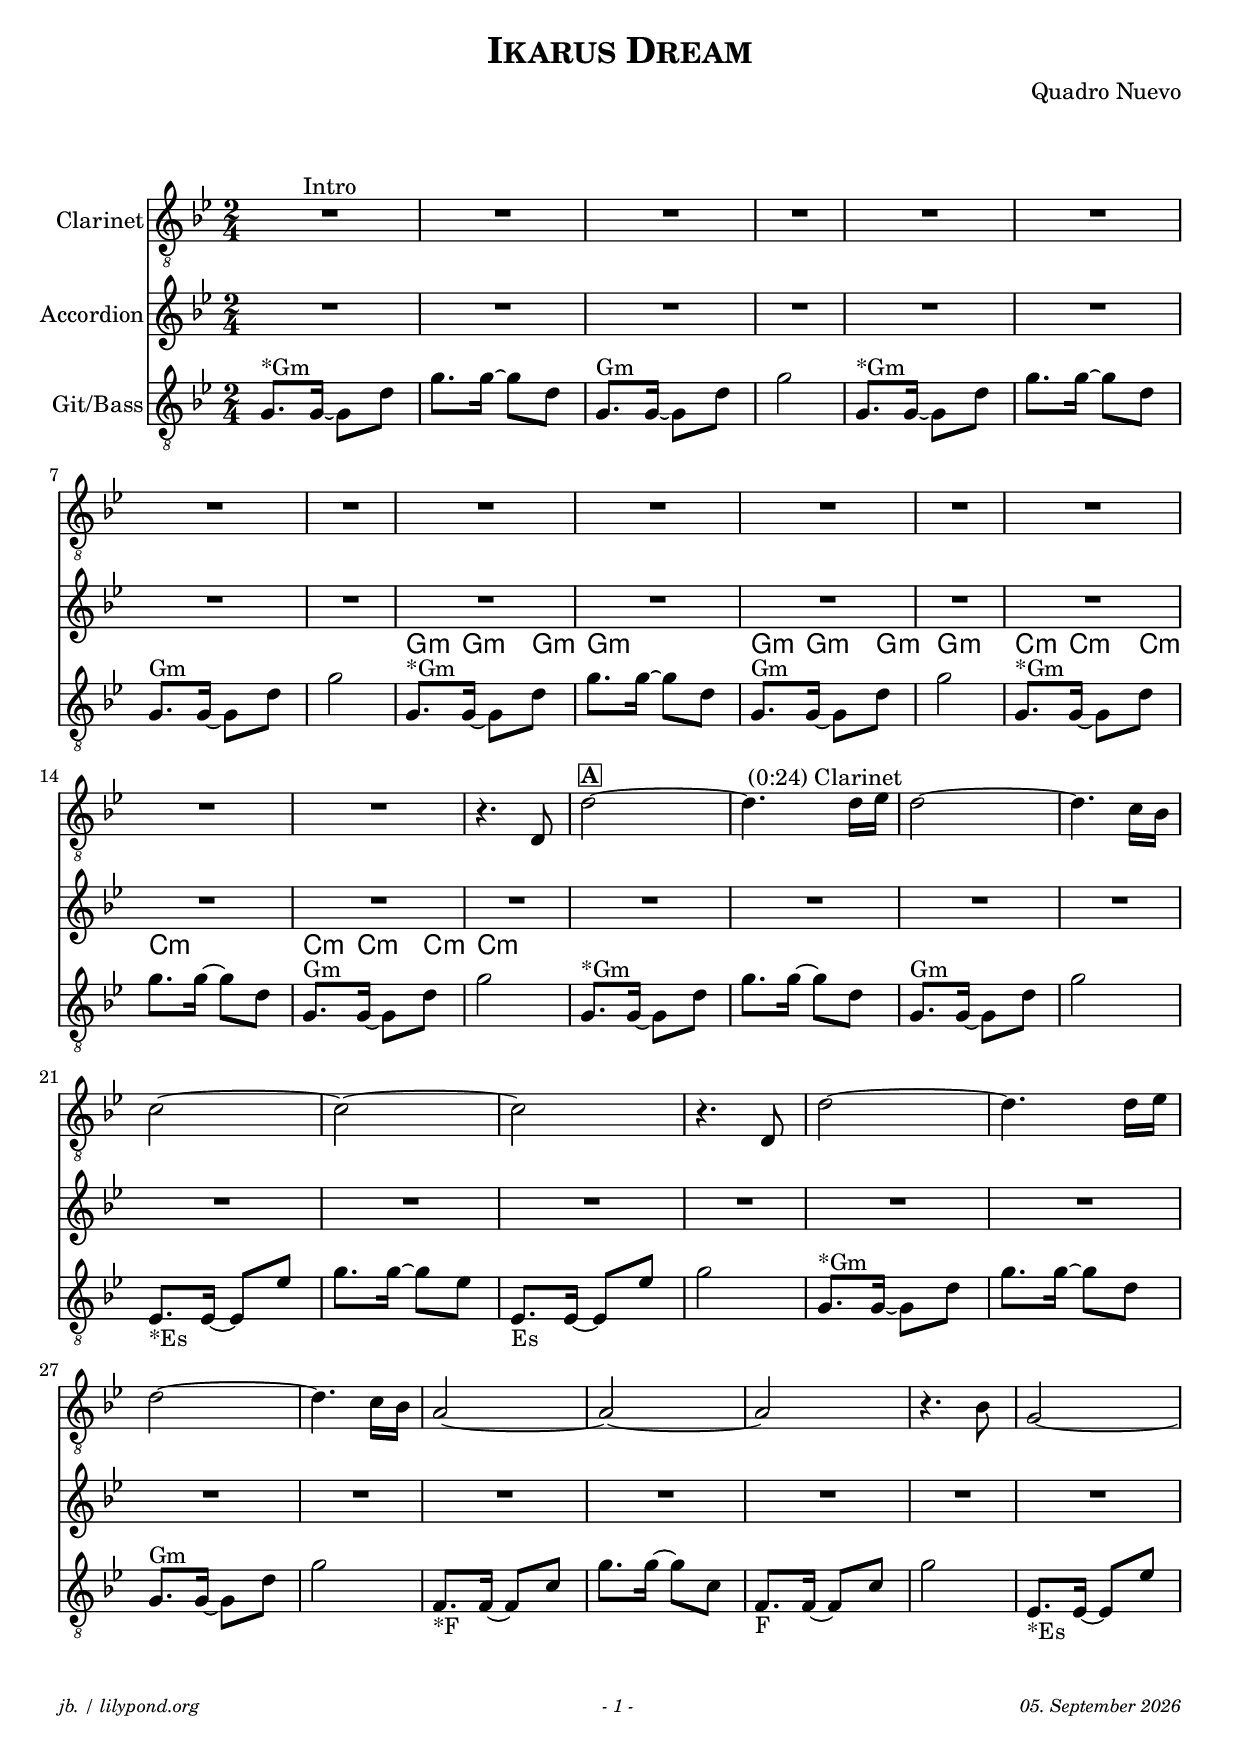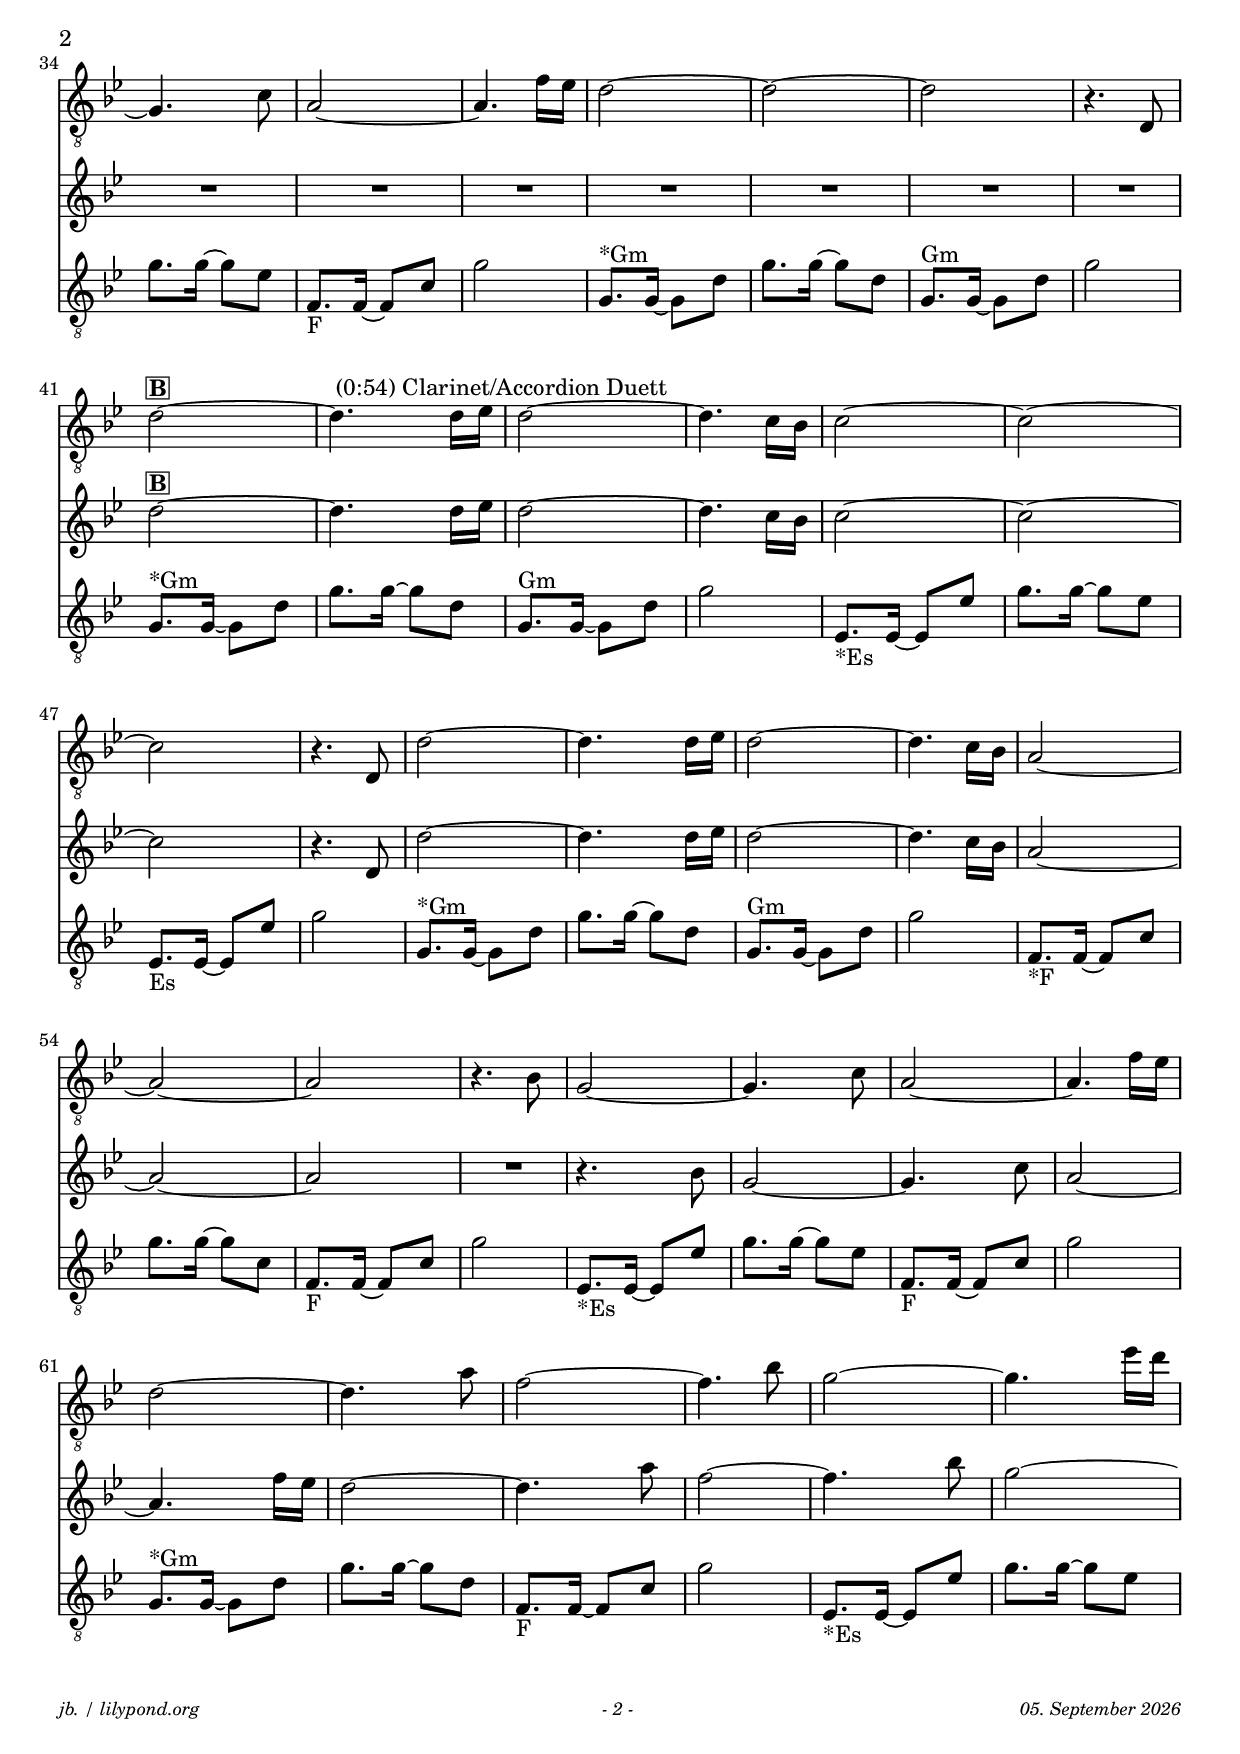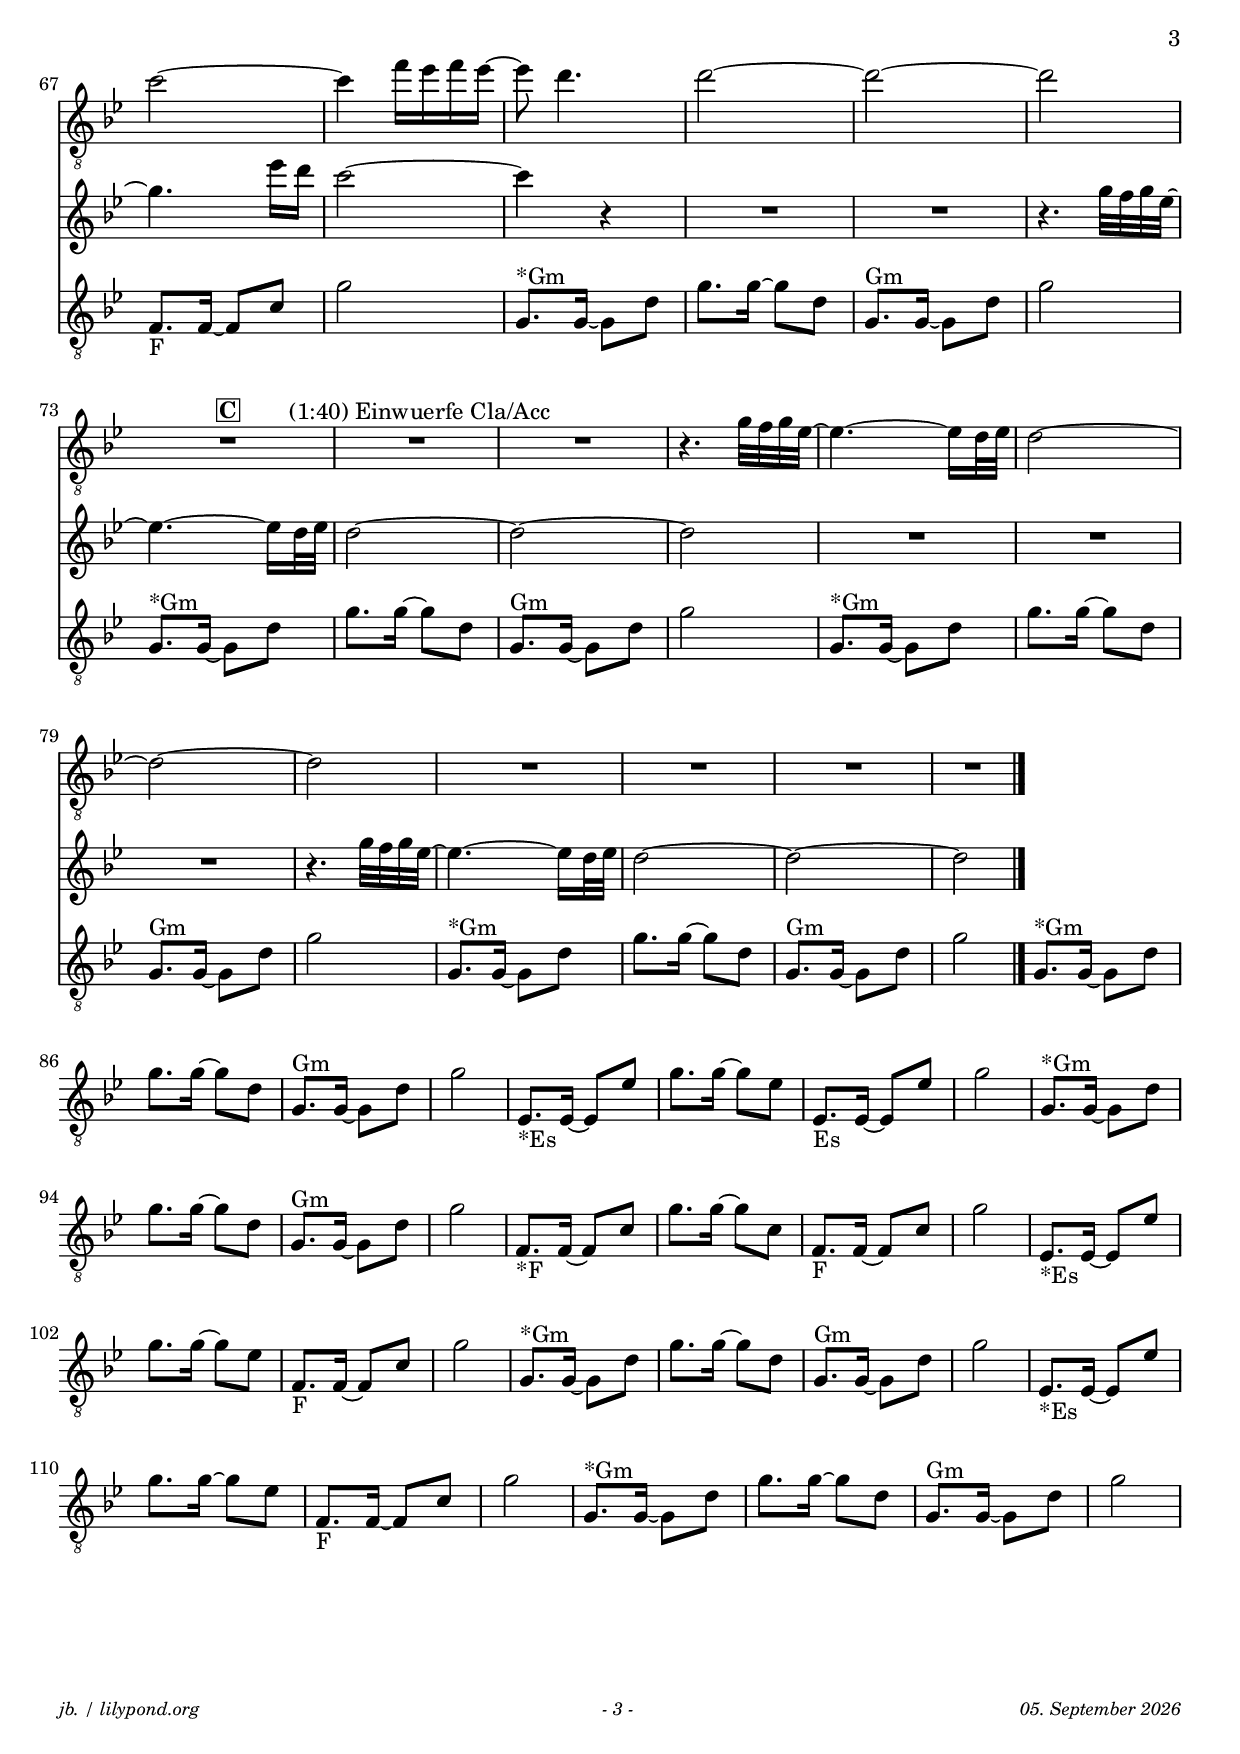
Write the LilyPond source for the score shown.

\version "2.20.0"

piecename_footerline = "Ikarus Dream"
\include "../_common/footers.ily"
\footer_common_with_pagenum 
\include "../_common/makros.ily"

\header {
  title = \markup \caps  {"Ikarus Dream"}
  composer = "Quadro Nuevo"
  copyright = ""
  arranger = " "
  }

\markup \vspace #1 % space between header and score

% -- music and text ------------------------------------------------
global = {
  \time 2/4
}


voice_clarinet= \fixed c { 
  R2^"Intro" R2*14 
  % [A]
  r4. d8  d'2~^\box_a d'4.^" (0:24) Clarinet" 
 16 es'16 d'2~d'4. c'16 bes c'2~2~2
  r4. d8 d'2~d'4. 16 es'16 d'2~d'4. c'16 bes a2~2~2 
  r4. bes8 g2~ g4. c'8 a2~4. f'16  es' 
  d'2~2~2 
  r4. d8 \break
  %  [b]
  d'2~^\box_b d'4.^" (0:54) Clarinet/Accordion Duett" 16 es'16 d'2~d'4. c'16 bes c'2~2~2
  r4. d8 d'2~d'4. 16 es'16 d'2~d'4. c'16 bes  a2~2~2 
  r4. bes8 g2~ g4. c'8 a2~4. f'16  es' 
  d'2~d'4. a'8 f'2~f'4. bes'8 
  g'2~g'4. es''16 d'' c''2~c''4 f''16 es'' f'' es''~ es''8 d''4. d''2~2~2
  \break
  R2^\box_c R2^" (1:40) Einwuerfe Cla/Acc" R2
  r4.  g'32 f' g' es'~ es'4.~16 d'32 es' d'2~2~2 
  R2*4
  
  
}

voice_accordion= \fixed c { 
  R2*14 
  % [A]
  R2*26
  
  d''2~^\box_b d''4. 16 es''16 d''2~d''4. c''16 bes' c''2~2~2
  r4. d'8 d''2~d''4. 16 es''16 d''2~d''4. c''16 bes'  a'2~2~2   
  R2 
  r4. bes'8 g'2~ g'4. c''8 a'2~4. f''16  es''
  d''2~d''4. a''8 f''2~f''4. bes''8 
  g''2~g''4. es'''16 d''' c'''2~c'''4 r4 R2*2
  
   r4.  g''32 f'' g'' es''~ es''4.~16 d''32 es'' d''2~2~2 
   R2*3
   r4.  g''32 f'' g'' es''~ es''4.~16 d''32 es'' d''2~2~2

  
  
}

voice_chords = \chordmode { 
  s2 * 8 
  g8.:m g16:m s8 g8:m g2:m   g8.:m g16:m s8 g8:m g2:m
  \transpose g c {g8.:m g16:m s8 g8:m g2:m   g8.:m g16:m s8 g8:m g2:m}
  

}

ostinato_one_g = { g8.^"*Gm" 16~ 8 d' g'8. 16~ g'8 d'  }
ostinato_two_g = {                                     g8.^"Gm" 16~ 8 d' g'2 }

ostinato_one_es = { es8._"*Es" 16~ 8 es' g'8. 16~ g'8 es' }
ostinato_two_es = {                                      es8._"Es" 16~ 8 es' g'2 }


ostinato_one_f =  { f8._"*F" 16~ 8 c' g'8. 16~ g'8 c' }
ostinato_two_f = {                                       f8._"F" 16~ 8 c' g'2 }

ostinato_bass_g = { 
  g8. 16~ 8 d' g'8. 16~ g'8 d' g8. 16~ 8 d' g'4. d8
}

voice_vocal = \fixed c { 
  %intro
\repeat unfold 4 { \ostinato_one_g \ostinato_two_g }
 %[A] clarinet
 
 \ostinato_one_g \ostinato_two_g
 \ostinato_one_es \ostinato_two_es
 \ostinato_one_g \ostinato_two_g
 \ostinato_one_f \ostinato_two_f
 \ostinato_one_es \ostinato_two_f
 \ostinato_one_g \ostinato_two_g
 
 % [b]  Clarinet / Accordion duett 0:54
 \ostinato_one_g \ostinato_two_g
 \ostinato_one_es \ostinato_two_es
 \ostinato_one_g \ostinato_two_g
 \ostinato_one_f \ostinato_two_f
 \ostinato_one_es \ostinato_two_f
 \ostinato_one_g \ostinato_two_f
 \ostinato_one_es \ostinato_two_f
 \ostinato_one_g \ostinato_two_g

% [c] 1:40 Einwuerfe Cla/acc

 \ostinato_one_g \ostinato_two_g % acc einwurf
 \ostinato_one_g \ostinato_two_g % cla einwurf
 \ostinato_one_g \ostinato_two_g % acc einwurf
 
 % [a] bass solo 2:00
 \ostinato_one_g \ostinato_two_g
 \ostinato_one_es \ostinato_two_es 
 \ostinato_one_g \ostinato_two_g
 \ostinato_one_f \ostinato_two_f
 \ostinato_one_es \ostinato_two_f
 \ostinato_one_g \ostinato_two_g
 
 % mandoline 2:32
 \ostinato_one_es \ostinato_two_f % mandoline
 \ostinato_one_g \ostinato_two_g
 

}

voice_basso = \fixed c, { 
 \repeat unfold 4 { \ostinato_bass_g }
 %[A]
 \ostinato_bass_g 
 \ostinato_one_es \ostinato_two_es
 \ostinato_one_g \ostinato_two_g
 \ostinato_one_f \ostinato_two_f
 \ostinato_one_es \ostinato_two_f
 \ostinato_one_g \ostinato_two_g


}



% -- container ---------------------------------------------
\score {
  <<
     
  \new Staff \with {
      midiInstrument = "clarinet"
      instrumentName = "Clarinet" }
    {
     \global
     \key g  \minor
     \clef "treble_8"
     %\transpose g a, 
         \voice_clarinet
     \bar "|."
    }
    
     \new Staff \with {
      midiInstrument = "accordion"
      instrumentName = "Accordion" }
    {
     \global
     \key g \minor
     \clef "treble"
         \voice_accordion
     \bar "|."
    }
 
   \new ChordNames  { 
    \voice_chords     
     }
     
 \new Staff \with {
      midiInstrument = "acoustic guitar (nylon)"
      instrumentName = "Git/Bass" }
    {
     \global
       \key g \minor
       \clef "treble_8"

     \voice_vocal
    }
    
%{  \new Staff \with {
      midiInstrument = "bassoon"
       instrumentName = "Basso" }
    {
     \global
       \key g \minor

     \clef bass
     \voice_basso
    }
%}
  
  >>
  \layout { }
  \midi { \tempo 4=80 }
}